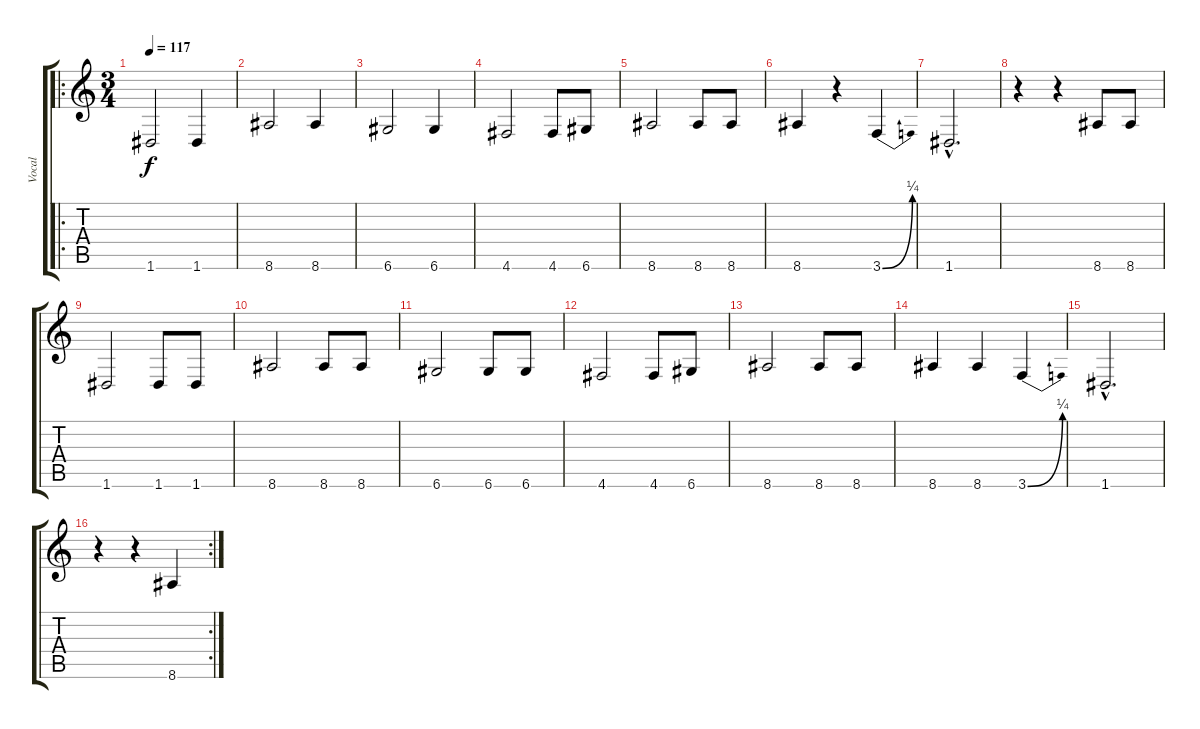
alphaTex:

\track ("Vocal" "Vocal") {instrument overdrivenguitar}
\staff {score tabs}
\tuning (E4 B3 G3 D3 A2 D2) {hide}
\ro
\ts (3 4)
\tempo 117
\clef g2
\ks c
1.6.2{dy f} 1.6.4 |
8.6.2 8.6.4 |
6.6.2 6.6.4 |
4.6.2 4.6.8 6.6.8 |
8.6.2 8.6.8 8.6.8 |
8.6.4 r.4 3.6{be (bend 0 0 60 1)}.4 |
1.6{hac}.2{d} |
r.4 r.4 8.6.8 8.6.8 |
1.6.2 1.6.8 1.6.8 |
8.6.2 8.6.8 8.6.8 |
6.6.2 6.6.8 6.6.8 |
4.6.2 4.6.8 6.6.8 |
8.6.2 8.6.8 8.6.8 |
8.6.4 8.6.4 3.6{be (bend 0 0 60 1)}.4 |
1.6{hac}.2{d} |
\rc 2
r.4 r.4 8.6.4
